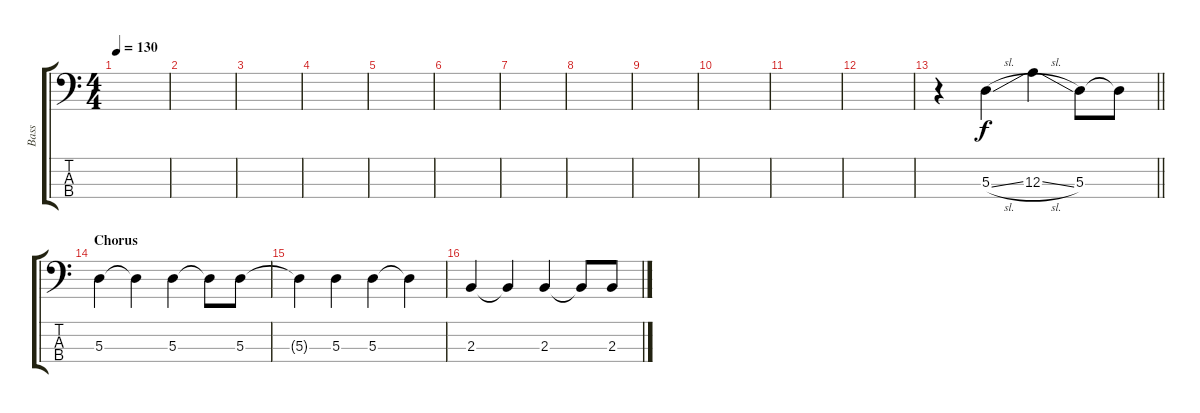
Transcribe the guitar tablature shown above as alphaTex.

\track ("Bass" "Bass") {instrument electricbassfinger}
\staff {score tabs}
\tuning (G2 D2 A1 E1) {hide}
\ts (4 4)
\tempo 130
\clef f4
\ks c
|
|
|
|
|
|
|
|
|
|
|
|
\barLineRight lightlight
r.4 5.3{sl}.4 12.3{sl}.4 5.3.8 5.3{t}.8 |
\section ("" "Chorus")
5.3.4 5.3{t}.4 5.3.4 5.3{t}.8 5.3.8 |
5.3{t}.4 5.3.4 5.3.4 5.3{t}.4 |
2.3.4 2.3{t}.4 2.3.4 2.3{t}.8 2.3.8
